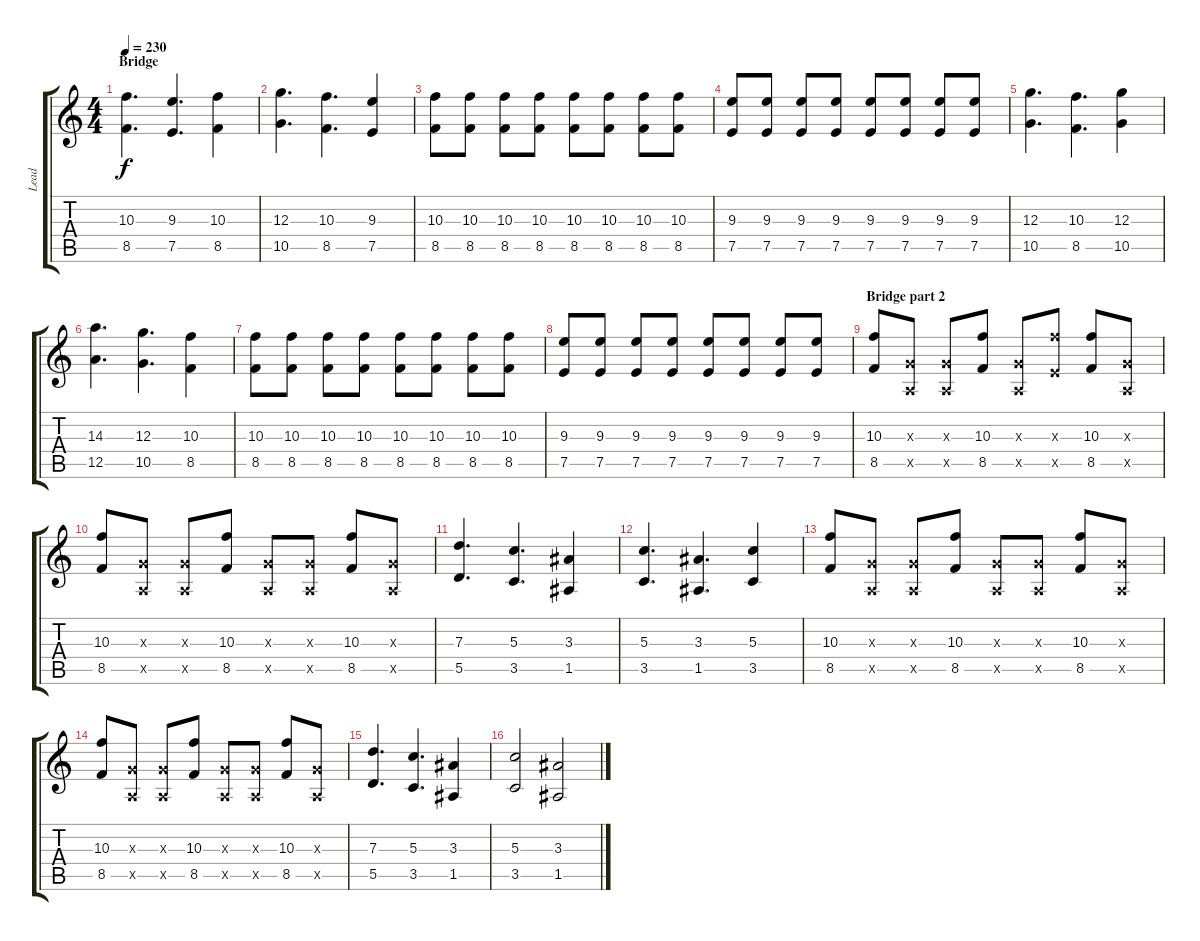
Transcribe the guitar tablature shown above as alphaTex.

\track ("Lead" "Lead") {instrument overdrivenguitar}
\staff {score tabs}
\tuning (E4 B3 G3 D3 A2 E2) {hide}
\ts (4 4)
\section ("" "Bridge")
\tempo 230
\clef g2
\ks c
(10.3 8.5).4{d dy f} (9.3 7.5).4{d} (10.3 8.5).4 |
(12.3 10.5).4{d} (10.3 8.5).4{d} (9.3 7.5).4 |
(10.3 8.5).8 (10.3 8.5).8 (10.3 8.5).8 (10.3 8.5).8 (10.3 8.5).8 (10.3 8.5).8 (10.3 8.5).8 (10.3 8.5).8 |
(9.3 7.5).8 (9.3 7.5).8 (9.3 7.5).8 (9.3 7.5).8 (9.3 7.5).8 (9.3 7.5).8 (9.3 7.5).8 (9.3 7.5).8 |
(12.3 10.5).4{d} (10.3 8.5).4{d} (12.3 10.5).4 |
(14.3 12.5).4{d} (12.3 10.5).4{d} (10.3 8.5).4 |
(10.3 8.5).8 (10.3 8.5).8 (10.3 8.5).8 (10.3 8.5).8 (10.3 8.5).8 (10.3 8.5).8 (10.3 8.5).8 (10.3 8.5).8 |
(9.3 7.5).8 (9.3 7.5).8 (9.3 7.5).8 (9.3 7.5).8 (9.3 7.5).8 (9.3 7.5).8 (9.3 7.5).8 (9.3 7.5).8 |
\section ("" "Bridge part 2")
(10.3 8.5).8 (0.3{x} 0.5{x}).8 (0.3{x} 0.5{x}).8 (10.3 8.5).8 (0.3{x} 0.5{x}).8 (10.3{x} 7.5{x}).8 (10.3 8.5).8 (0.3{x} 0.5{x}).8 |
(10.3 8.5).8 (0.3{x} 0.5{x}).8 (0.3{x} 0.5{x}).8 (10.3 8.5).8 (0.3{x} 0.5{x}).8 (0.3{x} 0.5{x}).8 (10.3 8.5).8 (0.3{x} 0.5{x}).8 |
(7.3 5.5).4{d} (5.3 3.5).4{d} (3.3 1.5).4 |
(5.3 3.5).4{d} (3.3 1.5).4{d} (5.3 3.5).4 |
(10.3 8.5).8 (0.3{x} 0.5{x}).8 (0.3{x} 0.5{x}).8 (10.3 8.5).8 (0.3{x} 0.5{x}).8 (0.3{x} 0.5{x}).8 (10.3 8.5).8 (0.3{x} 0.5{x}).8 |
(10.3 8.5).8 (0.3{x} 0.5{x}).8 (0.3{x} 0.5{x}).8 (10.3 8.5).8 (0.3{x} 0.5{x}).8 (0.3{x} 0.5{x}).8 (10.3 8.5).8 (0.3{x} 0.5{x}).8 |
(7.3 5.5).4{d} (5.3 3.5).4{d} (3.3 1.5).4 |
(5.3 3.5).2 (3.3 1.5).2
